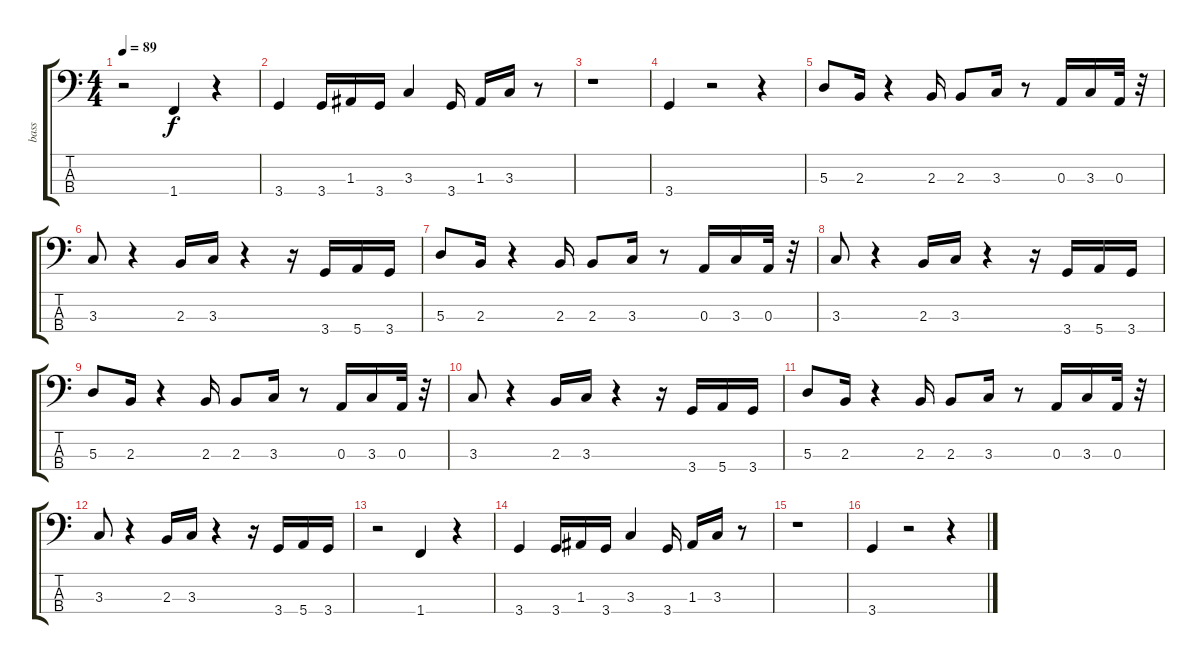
\track ("bass" "bass") {instrument fretlessbass}
\staff {score tabs}
\tuning (G2 D2 A1 E1) {hide}
\ts (4 4)
\tempo 89
\clef f4
\ks c
r.2{dy f instrument fretlessbass} 1.4.4 r.4 |
3.4.4 3.4.16 1.3.16 3.4.16 3.3.4 3.4.16 1.3.16 3.3.16 r.8 |
r.1 |
3.4.4 r.2 r.4 |
5.3.8 2.3.16 r.4 2.3.16 2.3.8 3.3.16 r.8 0.3.16 3.3.16 0.3.32 r.32 |
3.3.8 r.4 2.3.16 3.3.16 r.4 r.16 3.4.16 5.4.16 3.4.16 |
5.3.8 2.3.16 r.4 2.3.16 2.3.8 3.3.16 r.8 0.3.16 3.3.16 0.3.32 r.32 |
3.3.8 r.4 2.3.16 3.3.16 r.4 r.16 3.4.16 5.4.16 3.4.16 |
5.3.8 2.3.16 r.4 2.3.16 2.3.8 3.3.16 r.8 0.3.16 3.3.16 0.3.32 r.32 |
3.3.8 r.4 2.3.16 3.3.16 r.4 r.16 3.4.16 5.4.16 3.4.16 |
5.3.8 2.3.16 r.4 2.3.16 2.3.8 3.3.16 r.8 0.3.16 3.3.16 0.3.32 r.32 |
3.3.8 r.4 2.3.16 3.3.16 r.4 r.16 3.4.16 5.4.16 3.4.16 |
r.2 1.4.4 r.4 |
3.4.4 3.4.16 1.3.16 3.4.16 3.3.4 3.4.16 1.3.16 3.3.16 r.8 |
r.1 |
3.4.4 r.2 r.4
